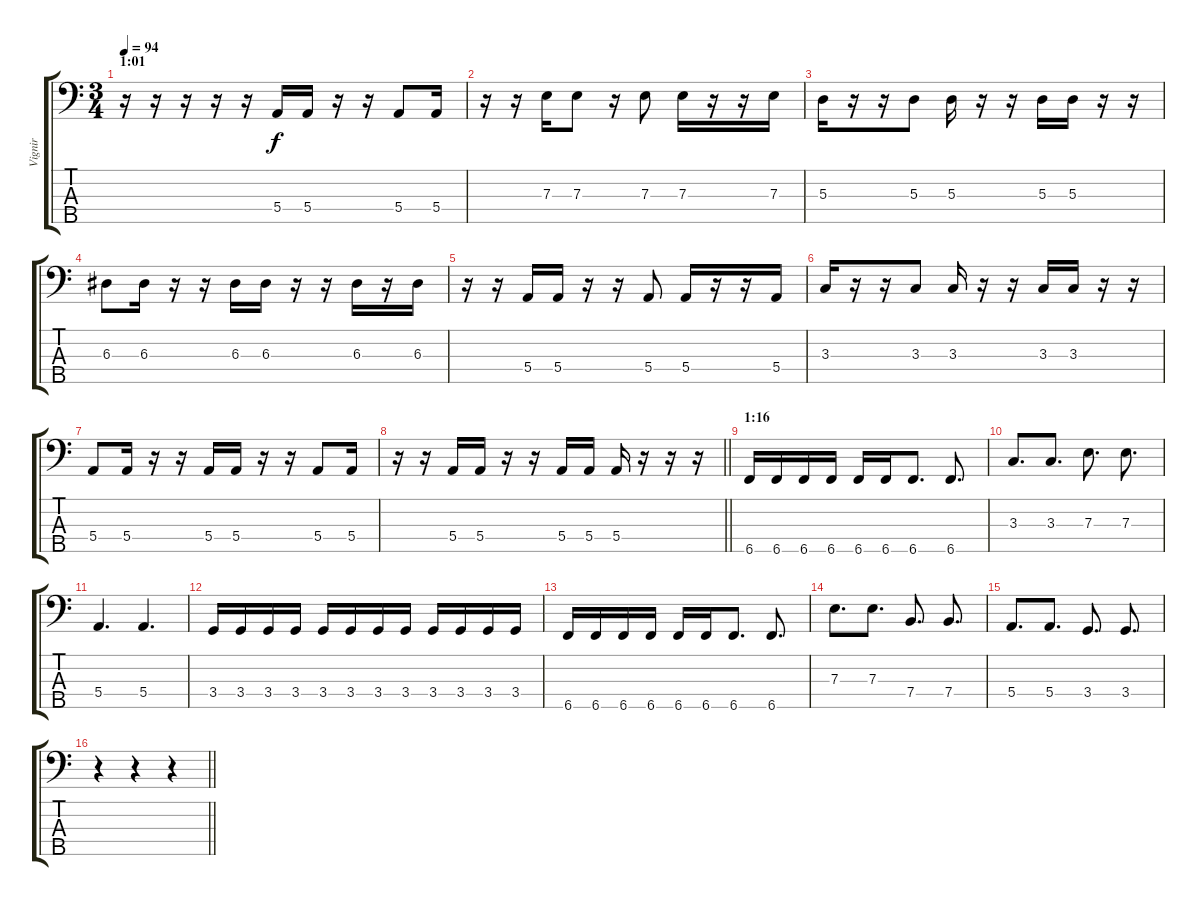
\track ("Vignir" "Vignir") {instrument electricbassfinger}
\staff {score tabs}
\tuning (G2 D2 A1 E1 B0) {hide}
\ts (3 4)
\section ("" "1:01")
\tempo 94
\clef f4
\ks c
r.16{dy f} r.16 r.16 r.16 r.16 5.4.16 5.4.16 r.16 r.16 5.4.8 5.4.16 |
r.16 r.16 7.3.16 7.3.8 r.16 7.3.8 7.3.16 r.16 r.16 7.3.16 |
5.3.16 r.16 r.16 5.3.8 5.3.16 r.16 r.16 5.3.16 5.3.16 r.16 r.16 |
6.3.8 6.3.16 r.16 r.16 6.3.16 6.3.16 r.16 r.16 6.3.16 r.16 6.3.16 |
r.16 r.16 5.4.16 5.4.16 r.16 r.16 5.4.8 5.4.16 r.16 r.16 5.4.16 |
3.3.16 r.16 r.16 3.3.8 3.3.16 r.16 r.16 3.3.16 3.3.16 r.16 r.16 |
5.4.8 5.4.16 r.16 r.16 5.4.16 5.4.16 r.16 r.16 5.4.8 5.4.16 |
\barLineRight lightlight
r.16 r.16 5.4.16 5.4.16 r.16 r.16 5.4.16 5.4.16 5.4.16 r.16 r.16 r.16 |
\section ("" "1:16")
6.5.16 6.5.16 6.5.16 6.5.16 6.5.16 6.5.16 6.5.8{d} 6.5.8{d} |
3.3.8{d} 3.3.8{d} 7.3.8{d} 7.3.8{d} |
5.4.4{d} 5.4.4{d} |
3.4.16 3.4.16 3.4.16 3.4.16 3.4.16 3.4.16 3.4.16 3.4.16 3.4.16 3.4.16 3.4.16 3.4.16 |
6.5.16 6.5.16 6.5.16 6.5.16 6.5.16 6.5.16 6.5.8{d} 6.5.8{d} |
7.3.8{d} 7.3.8{d} 7.4.8{d} 7.4.8{d} |
5.4.8{d} 5.4.8{d} 3.4.8{d} 3.4.8{d} |
\barLineRight lightlight
r.4 r.4 r.4
